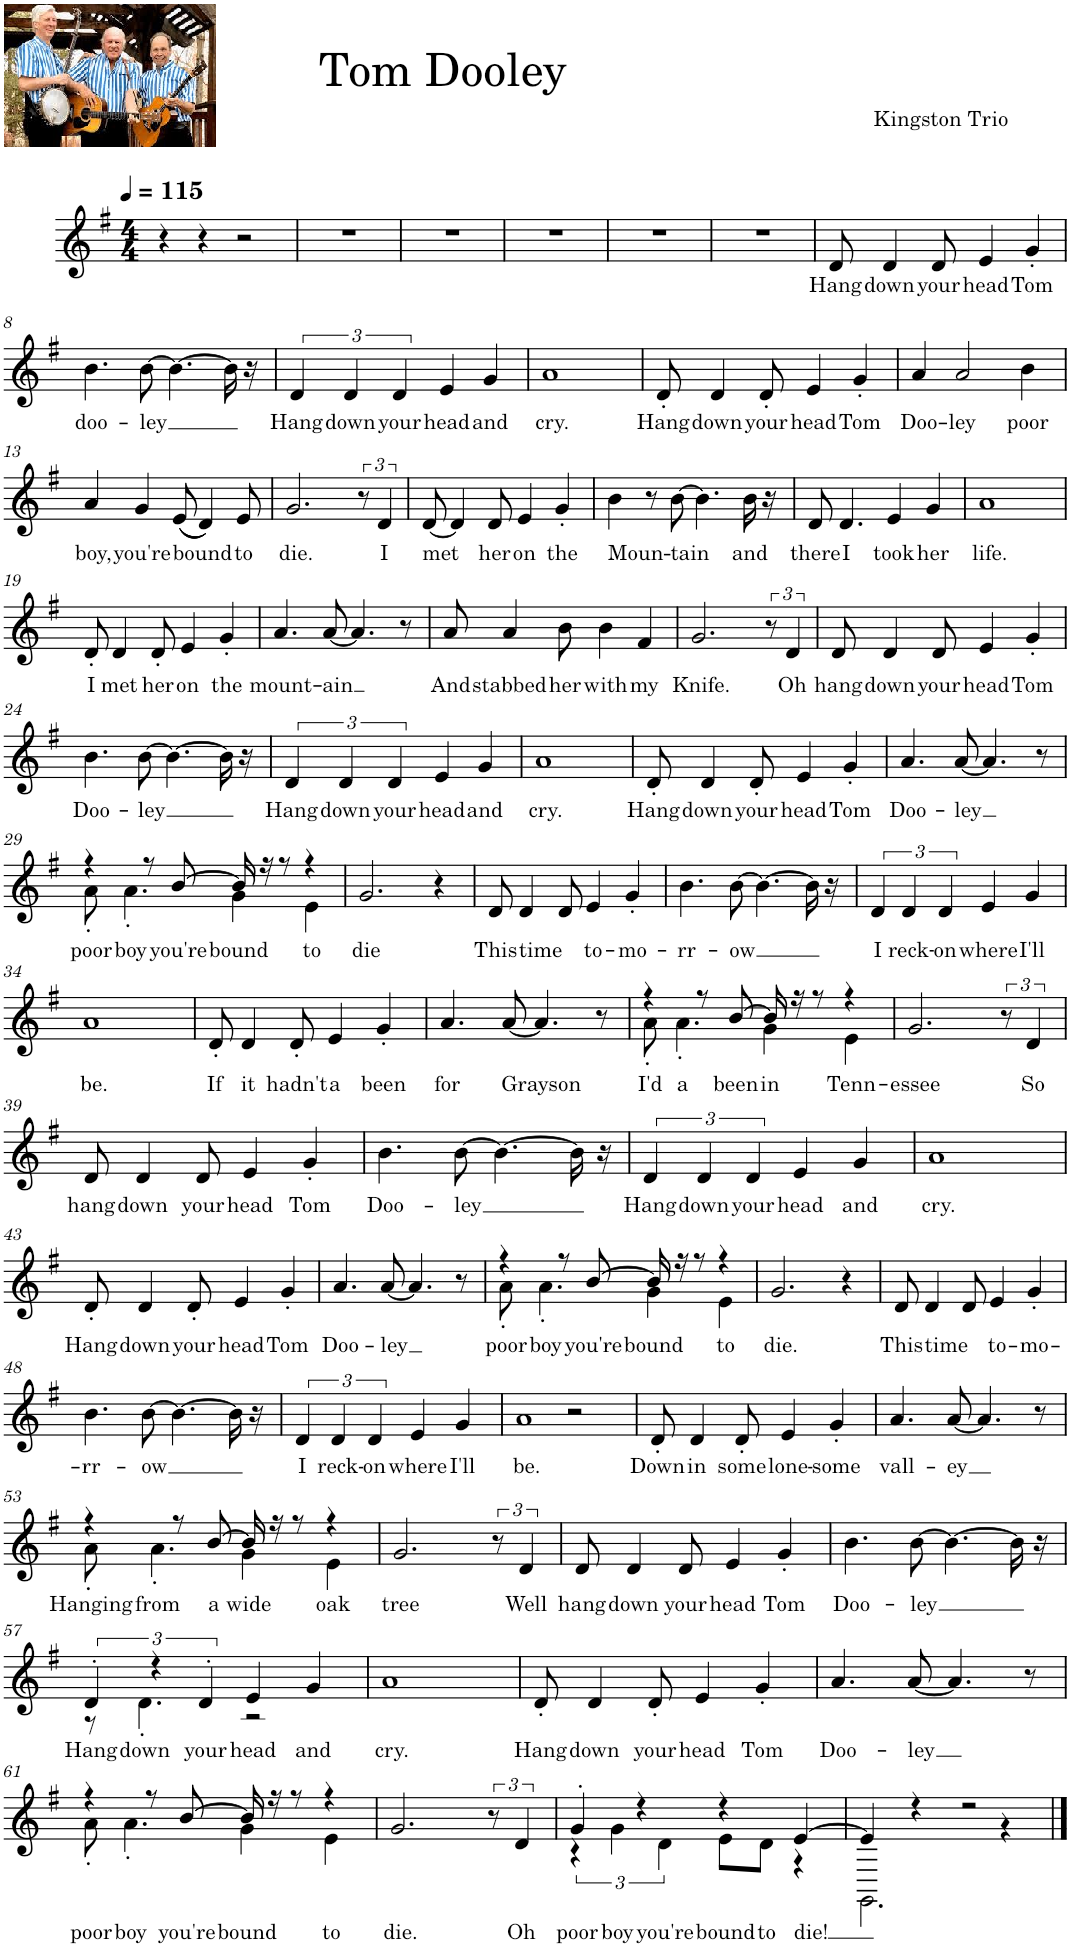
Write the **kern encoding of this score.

**kern	**text
*part1	*part1
*staff1	*staff1
*I"Bass Hohner Harmonica, melody	*
*I'Bs. Harm.	*
*clefG2	*
*k[f#]	*
*M4/4	*
=1	=1
4r	.
4r	.
2r	.
=2	=2
1r	.
=3	=3
1r	.
=4	=4
1r	.
=5	=5
1r	.
=6	=6
1r	.
=7	=7
!	!LO:LY:b
8d/	Hang
!	!LO:LY:b
4d/	down
!	!LO:LY:b
8d/	your
!	!LO:LY:b
4e/	head
!	!LO:LY:b
4g'/	Tom
!!LO:LB:g=z
=8	=8
!	!LO:LY:b
4.b\	doo-
!	!LO:LY:b
[8b\	-ley
4.b\_	.
16b\]	.
16r	.
=9	=9
!	!LO:LY:b
6d/	Hang
!	!LO:LY:b
6d/	down
!	!LO:LY:b
6d/	your
!	!LO:LY:b
4e/	head
!	!LO:LY:b
4g/	and
=10	=10
!	!LO:LY:b
1a	cry.
=11	=11
!	!LO:LY:b
8d'/	Hang
!	!LO:LY:b
4d/	down
!	!LO:LY:b
8d'/	your
!	!LO:LY:b
4e/	head
!	!LO:LY:b
4g'/	Tom
=12	=12
!	!LO:LY:b
4a/	Doo-
!	!LO:LY:b
2a/	-ley
!	!LO:LY:b
4b\	poor
!!LO:LB:g=z
=13	=13
!	!LO:LY:b
4a/	boy,
!	!LO:LY:b
4g/	you're
!	!LO:LY:b
((8e/	bound
4d/))	.
!	!LO:LY:b
8e/	to
=14	=14
!	!LO:LY:b
2.g/	die.
12r	.
!	!LO:LY:b
6d/	I
=15	=15
!	!LO:LY:b
[8d/	met
4d/]	.
!	!LO:LY:b
8d/	her
!	!LO:LY:b
4e/	on
!	!LO:LY:b
4g'/	the
=16	=16
!	!LO:LY:b
4b\	Moun-
8r	.
!	!LO:LY:b
[8b\	-tain
4.b\]	.
!	!LO:LY:b
16b\	and
16r	.
=17	=17
!	!LO:LY:b
8d/	there
!	!LO:LY:b
4.d/	I
!	!LO:LY:b
4e/	took
!	!LO:LY:b
4g/	her
=18	=18
!	!LO:LY:b
1a	life.
!!LO:LB:g=z
=19	=19
!	!LO:LY:b
8d'/	I
!	!LO:LY:b
4d/	met
!	!LO:LY:b
8d'/	her
!	!LO:LY:b
4e/	on
!	!LO:LY:b
4g'/	the
=20	=20
!	!LO:LY:b
4.a/	mount-
!	!LO:LY:b
[8a/	-ain
4.a/]	.
8r	.
=21	=21
!	!LO:LY:b
8a/	And
!	!LO:LY:b
4a/	stabbed
!	!LO:LY:b
8b\	her
!	!LO:LY:b
4b\	with
!	!LO:LY:b
4f#/	my
=22	=22
!	!LO:LY:b
2.g/	Knife.
12r	.
!	!LO:LY:b
6d/	Oh
=23	=23
!	!LO:LY:b
8d/	hang
!	!LO:LY:b
4d/	down
!	!LO:LY:b
8d/	your
!	!LO:LY:b
4e/	head
!	!LO:LY:b
4g'/	Tom
!!LO:LB:g=z
=24	=24
!	!LO:LY:b
4.b\	Doo-
!	!LO:LY:b
[8b\	-ley
4.b\_	.
16b\]	.
16r	.
=25	=25
!	!LO:LY:b
6d/	Hang
!	!LO:LY:b
6d/	down
!	!LO:LY:b
6d/	your
!	!LO:LY:b
4e/	head
!	!LO:LY:b
4g/	and
=26	=26
!	!LO:LY:b
1a	cry.
=27	=27
!	!LO:LY:b
8d'/	Hang
!	!LO:LY:b
4d/	down
!	!LO:LY:b
8d'/	your
!	!LO:LY:b
4e/	head
!	!LO:LY:b
4g'/	Tom
=28	=28
!	!LO:LY:b
4.a/	Doo-
!	!LO:LY:b
[8a/	-ley
4.a/]	.
8r	.
!!LO:LB:g=z
=29	=29
*^	*
!	!	!LO:LY:b
4r	8a'\	poor
!	!	!LO:LY:b
.	4.a'\	boy
8r	.	.
!	!	!LO:LY:b
[8b/	.	you're
!	!	!LO:LY:b
16b/]	4g\	bound
16r	.	.
8r	.	.
!	!	!LO:LY:b
4r	4e\	to
=30	=30	=30
!	!	!LO:LY:b
*v	*v	*
2.g/	die
4r	.
=31	=31
!	!LO:LY:b
8d/	This
!	!LO:LY:b
4d/	time
8d/	.
!	!LO:LY:b
4e/	to-
!	!LO:LY:b
4g'/	-mo-
=32	=32
!	!LO:LY:b
4.b\	-rr-
!	!LO:LY:b
[8b\	-ow
4.b\_	.
16b\]	.
16r	.
=33	=33
!	!LO:LY:b
6d/	I
!	!LO:LY:b
6d/	reck-
!	!LO:LY:b
6d/	-on
!	!LO:LY:b
4e/	where
!	!LO:LY:b
4g/	I'll
!!LO:LB:g=z
=34	=34
!	!LO:LY:b
1a	be.
=35	=35
!	!LO:LY:b
8d'/	If
!	!LO:LY:b
4d/	it
!	!LO:LY:b
8d'/	hadn't
!	!LO:LY:b
4e/	a
!	!LO:LY:b
4g'/	been
=36	=36
!	!LO:LY:b
4.a/	for
!	!LO:LY:b
[8a/	Grayson
4.a/]	.
8r	.
=37	=37
*^	*
!	!	!LO:LY:b
4r	8a'\	I'd
!	!	!LO:LY:b
.	4.a'\	a
8r	.	.
!	!	!LO:LY:b
[8b/	.	been
!	!	!LO:LY:b
16b/]	4g\	in
16r	.	.
8r	.	.
!	!	!LO:LY:b
4r	4e\	Tenn-
=38	=38	=38
!	!	!LO:LY:b
*v	*v	*
2.g/	essee
12r	.
!	!LO:LY:b
6d/	So
!!LO:LB:g=z
=39	=39
!	!LO:LY:b
8d/	hang
!	!LO:LY:b
4d/	down
!	!LO:LY:b
8d/	your
!	!LO:LY:b
4e/	head
!	!LO:LY:b
4g'/	Tom
=40	=40
!	!LO:LY:b
4.b\	Doo-
!	!LO:LY:b
[8b\	-ley
4.b\_	.
16b\]	.
16r	.
=41	=41
!	!LO:LY:b
6d/	Hang
!	!LO:LY:b
6d/	down
!	!LO:LY:b
6d/	your
!	!LO:LY:b
4e/	head
!	!LO:LY:b
4g/	and
=42	=42
!	!LO:LY:b
1a	cry.
!!LO:LB:g=z
=43	=43
!	!LO:LY:b
8d'/	Hang
!	!LO:LY:b
4d/	down
!	!LO:LY:b
8d'/	your
!	!LO:LY:b
4e/	head
!	!LO:LY:b
4g'/	Tom
=44	=44
!	!LO:LY:b
4.a/	Doo-
!	!LO:LY:b
[8a/	-ley
4.a/]	.
8r	.
=45	=45
*^	*
!	!	!LO:LY:b
4r	8a'\	poor
!	!	!LO:LY:b
.	4.a'\	boy
8r	.	.
!	!	!LO:LY:b
[8b/	.	you're
!	!	!LO:LY:b
16b/]	4g\	bound
16r	.	.
8r	.	.
!	!	!LO:LY:b
4r	4e\	to
=46	=46	=46
!	!	!LO:LY:b
*v	*v	*
2.g/	die.
4r	.
=47	=47
!	!LO:LY:b
8d/	This
!	!LO:LY:b
4d/	time
8d/	.
!	!LO:LY:b
4e/	to-
!	!LO:LY:b
4g'/	-mo-
!!LO:LB:g=z
=48	=48
!	!LO:LY:b
4.b\	-rr-
!	!LO:LY:b
[8b\	-ow
4.b\_	.
16b\]	.
16r	.
=49	=49
!	!LO:LY:b
6d/	I
!	!LO:LY:b
6d/	reck-
!	!LO:LY:b
6d/	-on
!	!LO:LY:b
4e/	where
!	!LO:LY:b
4g/	I'll
=50	=50
!	!LO:LY:b
1a	be.
2r	.
=51	=51
!	!LO:LY:b
8d'/	Down
!	!LO:LY:b
4d/	in
!	!LO:LY:b
8d'/	some
!	!LO:LY:b
4e/	lone-
!	!LO:LY:b
4g'/	-some
=52	=52
!	!LO:LY:b
4.a/	vall-
!	!LO:LY:b
[8a/	-ey
4.a/]	.
8r	.
!!LO:LB:g=z
=53	=53
*^	*
!	!	!LO:LY:b
4r	8a'\	Hanging
!	!	!LO:LY:b
.	4.a'\	from
8r	.	.
!	!	!LO:LY:b
[8b/	.	a
!	!	!LO:LY:b
16b/]	4g\	wide
16r	.	.
8r	.	.
!	!	!LO:LY:b
4r	4e\	oak
=54	=54	=54
!	!	!LO:LY:b
*v	*v	*
2.g/	tree
12r	.
!	!LO:LY:b
6d/	Well
=55	=55
!	!LO:LY:b
8d/	hang
!	!LO:LY:b
4d/	down
!	!LO:LY:b
8d/	your
!	!LO:LY:b
4e/	head
!	!LO:LY:b
4g'/	Tom
=56	=56
!	!LO:LY:b
4.b\	Doo-
!	!LO:LY:b
[8b\	-ley
4.b\_	.
16b\]	.
16r	.
!!LO:LB:g=z
=57	=57
!	!LO:LY:b
*^	*
6d'/	8r	Hang
!	!	!LO:LY:b
.	4.d'\	down
6r	.	.
!	!	!LO:LY:b
6d'/	.	your
!	!	!LO:LY:b
4e/	2r	head
!	!	!LO:LY:b
4g/	.	and
*v	*v	*
=58	=58
!	!LO:LY:b
1a	cry.
=59	=59
!	!LO:LY:b
8d'/	Hang
!	!LO:LY:b
4d/	down
!	!LO:LY:b
8d'/	your
!	!LO:LY:b
4e/	head
!	!LO:LY:b
4g'/	Tom
=60	=60
!	!LO:LY:b
4.a/	Doo-
!	!LO:LY:b
[8a/	-ley
4.a/]	.
8r	.
!!LO:LB:g=z
=61	=61
*^	*
!	!	!LO:LY:b
4r	8a'\	poor
!	!	!LO:LY:b
.	4.a'\	boy
8r	.	.
!	!	!LO:LY:b
[8b/	.	you're
!	!	!LO:LY:b
16b/]	4g\	bound
16r	.	.
8r	.	.
!	!	!LO:LY:b
4r	4e\	to
=62	=62	=62
!	!	!LO:LY:b
*v	*v	*
2.g/	die.
12r	.
!	!LO:LY:b
6d/	Oh
=63	=63
!	!LO:LY:b
*^	*
4g'/	6r	poor
!	!	!LO:LY:b
.	6g\	boy
4r	.	.
!	!	!LO:LY:b
.	6d\	you're
!	!	!LO:LY:b
4r	8e\L	bound
!	!	!LO:LY:b
.	8d\J	to
!	!	!LO:LY:b
[4e/	4r	die!
=64	=64	=64
4e/]	2.GG\	.
4r	.	.
2r	.	.
.	4r	.
*v	*v	*
==	==
*-	*-
